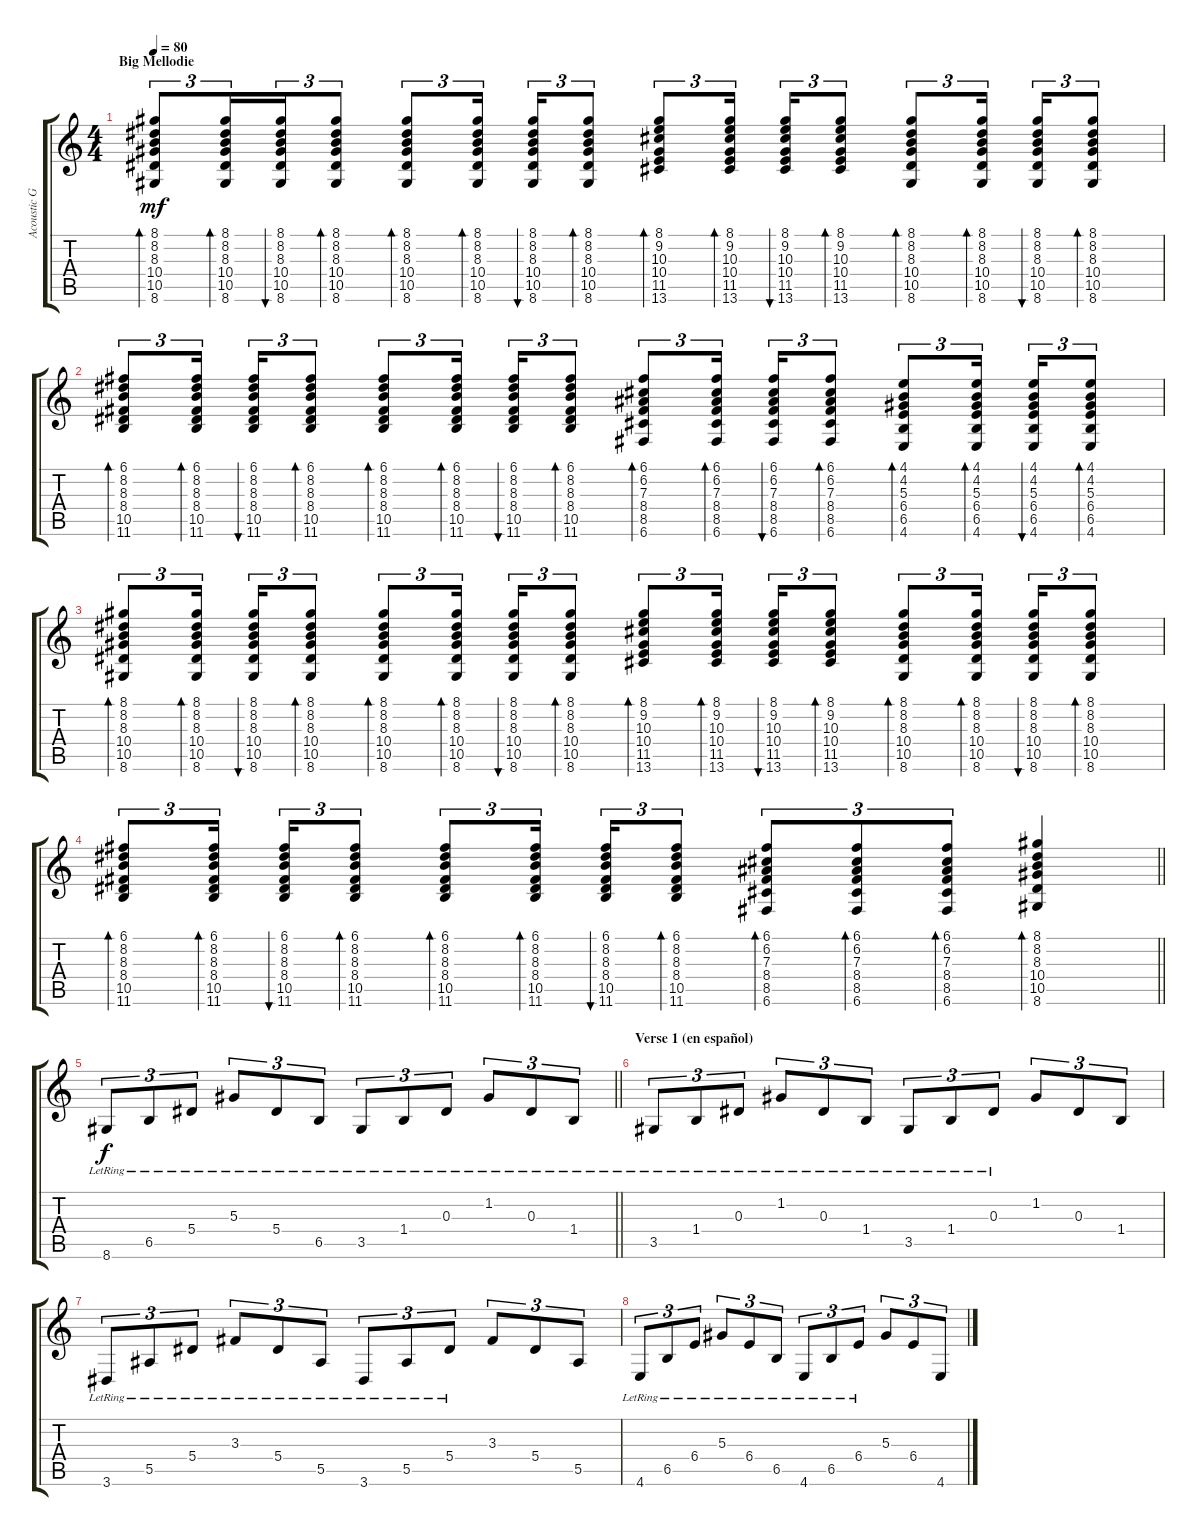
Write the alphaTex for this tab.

\track ("Acoustic Guitar" "Acoustic G") {instrument acousticguitarsteel}
\staff {score tabs}
\tuning (C4 G3 Eb3 Bb2 F2 C2) {hide}
\ts (4 4)
\section ("" "Big Mellodie")
\tempo 80
\clef g2
\ks c
(8.1 8.2 8.3 10.4 10.5 8.6).8{tu (3 2) bd 60 dy mf} (8.1 8.2 8.3 10.4 10.5 8.6).16{tu (3 2) bd 30 beam merge} (8.1 8.2 8.3 10.4 10.5 8.6).16{tu (3 2) bu 30} (8.1 8.2 8.3 10.4 10.5 8.6).8{tu (3 2) bd 30} (8.1 8.2 8.3 10.4 10.5 8.6).8{tu (3 2) bd 30} (8.1 8.2 8.3 10.4 10.5 8.6).16{tu (3 2) bd 30} (8.1 8.2 8.3 10.4 10.5 8.6).16{tu (3 2) bu 30} (8.1 8.2 8.3 10.4 10.5 8.6).8{tu (3 2) bd 30} (8.1 9.2 10.3 10.4 11.5 13.6).8{tu (3 2) bd 30} (8.1 9.2 10.3 10.4 11.5 13.6).16{tu (3 2) bd 30} (8.1 9.2 10.3 10.4 11.5 13.6).16{tu (3 2) bu 30} (8.1 9.2 10.3 10.4 11.5 13.6).8{tu (3 2) bd 30} (8.1 8.2 8.3 10.4 10.5 8.6).8{tu (3 2) bd 30} (8.1 8.2 8.3 10.4 10.5 8.6).16{tu (3 2) bd 30} (8.1 8.2 8.3 10.4 10.5 8.6).16{tu (3 2) bu 30} (8.1 8.2 8.3 10.4 10.5 8.6).8{tu (3 2) bd 30} |
(6.1 8.2 8.3 8.4 10.5 11.6).8{tu (3 2) bd 30} (6.1 8.2 8.3 8.4 10.5 11.6).16{tu (3 2) bd 30} (6.1 8.2 8.3 8.4 10.5 11.6).16{tu (3 2) bu 30} (6.1 8.2 8.3 8.4 10.5 11.6).8{tu (3 2) bd 30} (6.1 8.2 8.3 8.4 10.5 11.6).8{tu (3 2) bd 30} (6.1 8.2 8.3 8.4 10.5 11.6).16{tu (3 2) bd 30} (6.1 8.2 8.3 8.4 10.5 11.6).16{tu (3 2) bu 30} (6.1 8.2 8.3 8.4 10.5 11.6).8{tu (3 2) bd 30} (6.1 6.2 7.3 8.4 8.5 6.6).8{tu (3 2) bd 30} (6.1 6.2 7.3 8.4 8.5 6.6).16{tu (3 2) bd 30} (6.1 6.2 7.3 8.4 8.5 6.6).16{tu (3 2) bu 30} (6.1 6.2 7.3 8.4 8.5 6.6).8{tu (3 2) bd 30} (4.1 4.2 5.3 6.4 6.5 4.6).8{tu (3 2) bd 30} (4.1 4.2 5.3 6.4 6.5 4.6).16{tu (3 2) bd 30} (4.1 4.2 5.3 6.4 6.5 4.6).16{tu (3 2) bu 30} (4.1 4.2 5.3 6.4 6.5 4.6).8{tu (3 2) bd 30} |
(8.1 8.2 8.3 10.4 10.5 8.6).8{tu (3 2) bd 30} (8.1 8.2 8.3 10.4 10.5 8.6).16{tu (3 2) bd 30} (8.1 8.2 8.3 10.4 10.5 8.6).16{tu (3 2) bu 30} (8.1 8.2 8.3 10.4 10.5 8.6).8{tu (3 2) bd 30} (8.1 8.2 8.3 10.4 10.5 8.6).8{tu (3 2) bd 30} (8.1 8.2 8.3 10.4 10.5 8.6).16{tu (3 2) bd 30} (8.1 8.2 8.3 10.4 10.5 8.6).16{tu (3 2) bu 30} (8.1 8.2 8.3 10.4 10.5 8.6).8{tu (3 2) bd 30} (8.1 9.2 10.3 10.4 11.5 13.6).8{tu (3 2) bd 30} (8.1 9.2 10.3 10.4 11.5 13.6).16{tu (3 2) bd 30} (8.1 9.2 10.3 10.4 11.5 13.6).16{tu (3 2) bu 30} (8.1 9.2 10.3 10.4 11.5 13.6).8{tu (3 2) bd 30} (8.1 8.2 8.3 10.4 10.5 8.6).8{tu (3 2) bd 30} (8.1 8.2 8.3 10.4 10.5 8.6).16{tu (3 2) bd 30} (8.1 8.2 8.3 10.4 10.5 8.6).16{tu (3 2) bu 30} (8.1 8.2 8.3 10.4 10.5 8.6).8{tu (3 2) bd 30} |
\barLineRight lightlight
(6.1 8.2 8.3 8.4 10.5 11.6).8{tu (3 2) bd 30} (6.1 8.2 8.3 8.4 10.5 11.6).16{tu (3 2) bd 30} (6.1 8.2 8.3 8.4 10.5 11.6).16{tu (3 2) bu 30} (6.1 8.2 8.3 8.4 10.5 11.6).8{tu (3 2) bd 30} (6.1 8.2 8.3 8.4 10.5 11.6).8{tu (3 2) bd 30} (6.1 8.2 8.3 8.4 10.5 11.6).16{tu (3 2) bd 30} (6.1 8.2 8.3 8.4 10.5 11.6).16{tu (3 2) bu 30} (6.1 8.2 8.3 8.4 10.5 11.6).8{tu (3 2) bd 30} (6.1 6.2 7.3 8.4 8.5 6.6).8{tu (3 2) bd 30} (6.1 6.2 7.3 8.4 8.5 6.6).8{tu (3 2) bd 30} (6.1 6.2 7.3 8.4 8.5 6.6).8{tu (3 2) bd 30} (8.1 8.2 8.3 10.4 10.5 8.6).4{bd 30} |
\barLineRight lightlight
8.6{lr}.8{tu (3 2) dy f} 6.5{lr}.8{tu (3 2)} 5.4{lr}.8{tu (3 2)} 5.3{lr}.8{tu (3 2)} 5.4{lr}.8{tu (3 2)} 6.5{lr}.8{tu (3 2)} 3.5{lr}.8{tu (3 2)} 1.4{lr}.8{tu (3 2)} 0.3{lr}.8{tu (3 2)} 1.2{lr}.8{tu (3 2)} 0.3{lr}.8{tu (3 2)} 1.4{lr}.8{tu (3 2)} |
\section ("" "Verse 1 (en español)")
3.5{lr}.8{tu (3 2)} 1.4{lr}.8{tu (3 2)} 0.3{lr}.8{tu (3 2)} 1.2{lr}.8{tu (3 2)} 0.3{lr}.8{tu (3 2)} 1.4{lr}.8{tu (3 2)} 3.5{lr}.8{tu (3 2)} 1.4{lr}.8{tu (3 2)} 0.3{lr}.8{tu (3 2)} 1.2.8{tu (3 2)} 0.3.8{tu (3 2)} 1.4.8{tu (3 2)} |
3.6{lr}.8{tu (3 2)} 5.5{lr}.8{tu (3 2)} 5.4{lr}.8{tu (3 2)} 3.3{lr}.8{tu (3 2)} 5.4{lr}.8{tu (3 2)} 5.5{lr}.8{tu (3 2)} 3.6{lr}.8{tu (3 2)} 5.5{lr}.8{tu (3 2)} 5.4{lr}.8{tu (3 2)} 3.3.8{tu (3 2)} 5.4.8{tu (3 2)} 5.5.8{tu (3 2)} |
4.6{lr}.8{tu (3 2)} 6.5{lr}.8{tu (3 2)} 6.4{lr}.8{tu (3 2)} 5.3{lr}.8{tu (3 2)} 6.4{lr}.8{tu (3 2)} 6.5{lr}.8{tu (3 2)} 4.6{lr}.8{tu (3 2)} 6.5{lr}.8{tu (3 2)} 6.4{lr}.8{tu (3 2)} 5.3.8{tu (3 2)} 6.4.8{tu (3 2)} 4.6.8{tu (3 2)}
